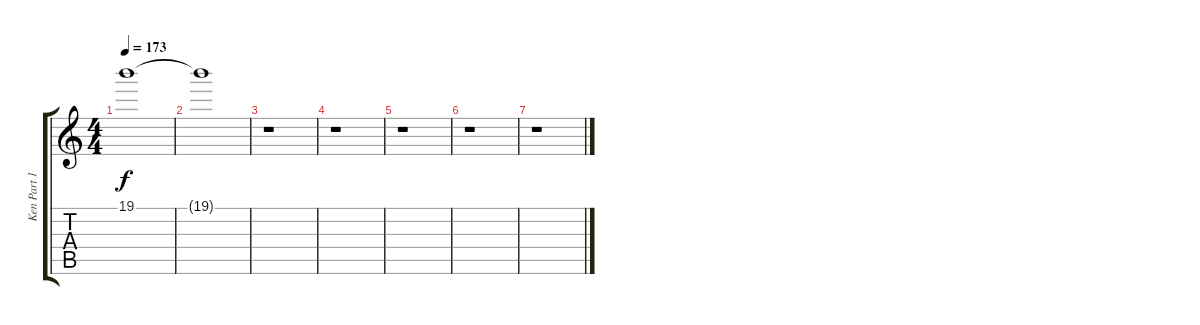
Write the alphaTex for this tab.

\track ("Ken Part 1" "Ken Part 1") {instrument acousticguitarnylon}
\staff {score tabs}
\tuning (E4 B3 G3 D3 A2 E2) {hide}
\ts (4 4)
\tempo 173
\clef g2
\ks c
19.1{t}.1{dy f} |
19.1{t}.1 |
r.1 |
r.1 |
r.1 |
r.1 |
r.1
